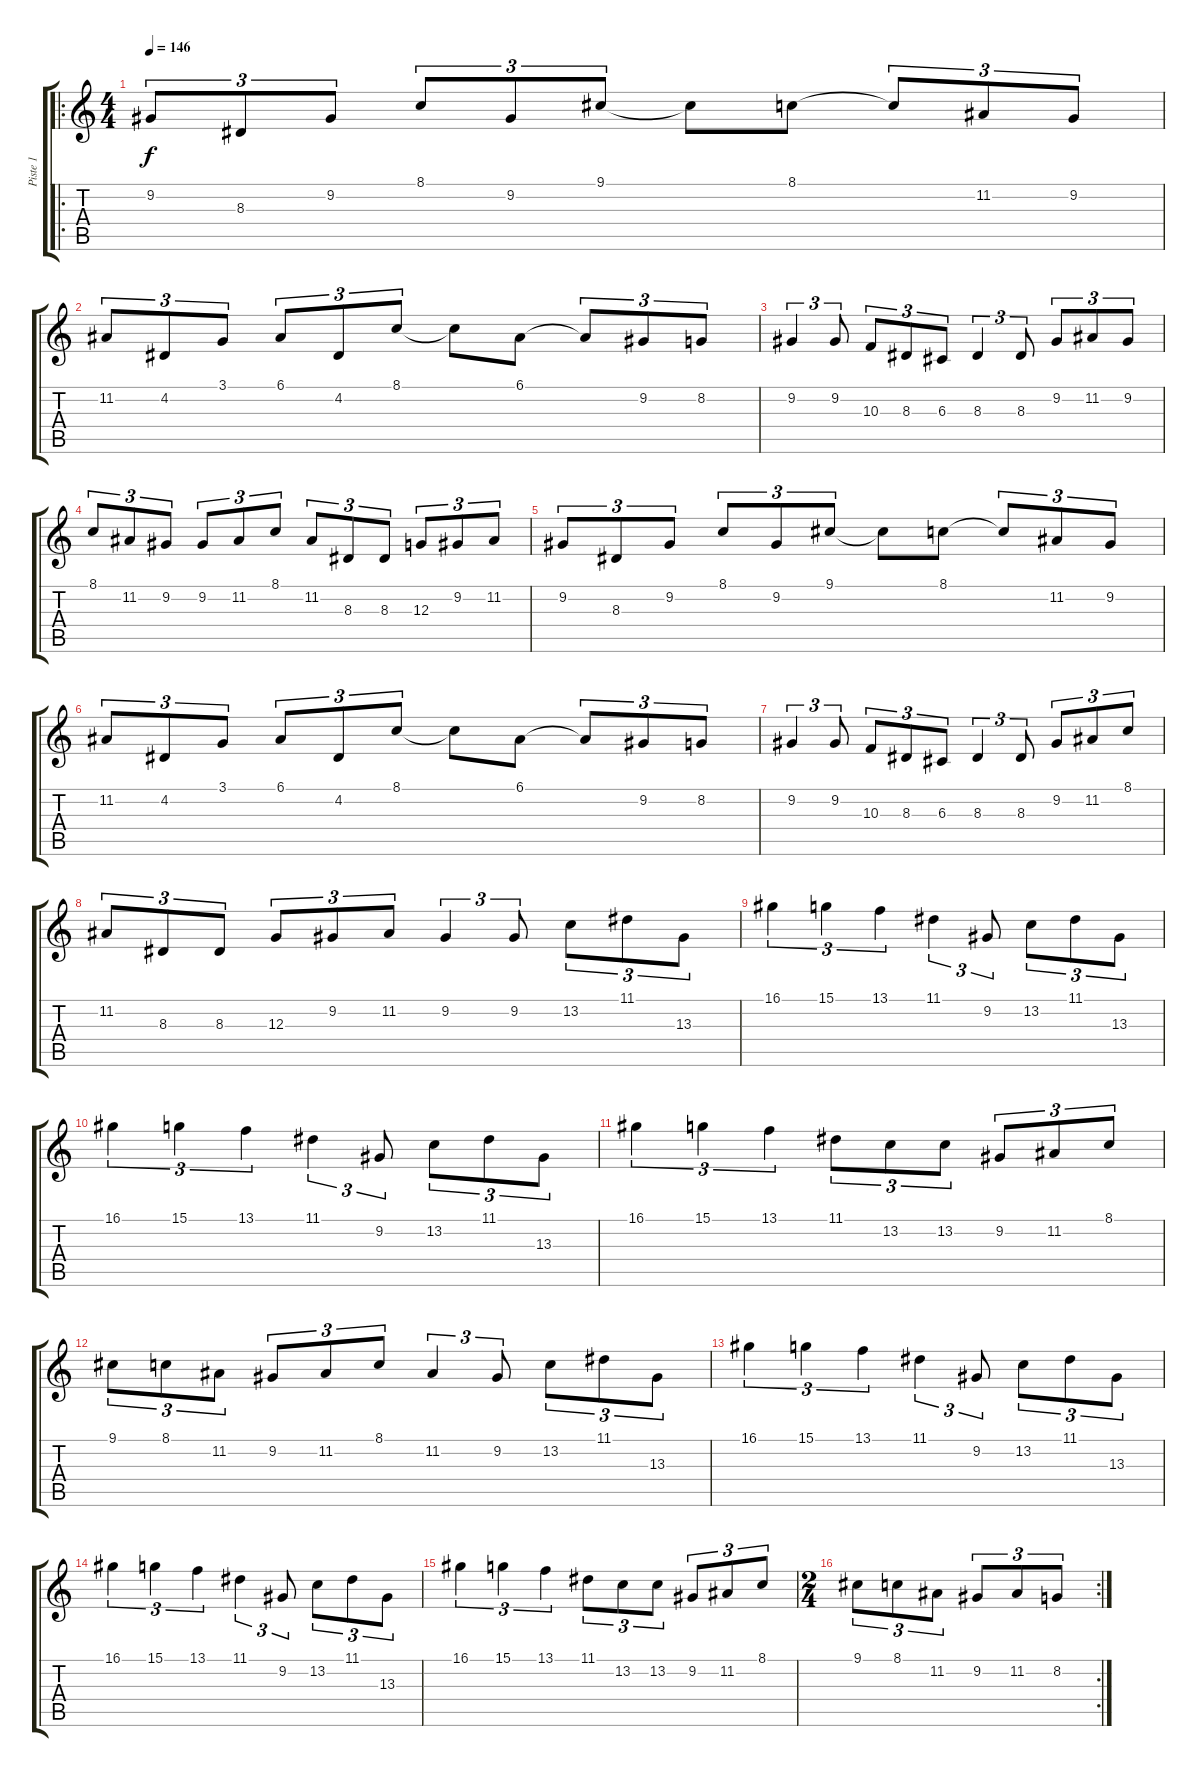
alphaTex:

\track ("Piste 1" "Piste 1") {instrument lead3calliope}
\staff {score tabs}
\tuning (E4 B3 G3 D3 A2 E2) {hide}
\ro
\ts (4 4)
\tempo 146
\clef g2
\ks c
9.2.8{tu (3 2) dy f instrument lead3calliope} 8.3.8{tu (3 2)} 9.2.8{tu (3 2)} 8.1.8{tu (3 2)} 9.2.8{tu (3 2)} 9.1.8{tu (3 2)} 9.1{t}.8 8.1.8 8.1{t}.8{tu (3 2)} 11.2.8{tu (3 2)} 9.2.8{tu (3 2)} |
11.2.8{tu (3 2)} 4.2.8{tu (3 2)} 3.1.8{tu (3 2)} 6.1.8{tu (3 2)} 4.2.8{tu (3 2)} 8.1.8{tu (3 2)} 8.1{t}.8 6.1.8 6.1{t}.8{tu (3 2)} 9.2.8{tu (3 2)} 8.2.8{tu (3 2)} |
9.2.4{tu (3 2)} 9.2.8{tu (3 2)} 10.3.8{tu (3 2)} 8.3.8{tu (3 2)} 6.3.8{tu (3 2)} 8.3.4{tu (3 2)} 8.3.8{tu (3 2)} 9.2.8{tu (3 2)} 11.2.8{tu (3 2)} 9.2.8{tu (3 2)} |
8.1.8{tu (3 2)} 11.2.8{tu (3 2)} 9.2.8{tu (3 2)} 9.2.8{tu (3 2)} 11.2.8{tu (3 2)} 8.1.8{tu (3 2)} 11.2.8{tu (3 2)} 8.3.8{tu (3 2)} 8.3.8{tu (3 2)} 12.3.8{tu (3 2)} 9.2.8{tu (3 2)} 11.2.8{tu (3 2)} |
9.2.8{tu (3 2)} 8.3.8{tu (3 2)} 9.2.8{tu (3 2)} 8.1.8{tu (3 2)} 9.2.8{tu (3 2)} 9.1.8{tu (3 2)} 9.1{t}.8 8.1.8 8.1{t}.8{tu (3 2)} 11.2.8{tu (3 2)} 9.2.8{tu (3 2)} |
11.2.8{tu (3 2)} 4.2.8{tu (3 2)} 3.1.8{tu (3 2)} 6.1.8{tu (3 2)} 4.2.8{tu (3 2)} 8.1.8{tu (3 2)} 8.1{t}.8 6.1.8 6.1{t}.8{tu (3 2)} 9.2.8{tu (3 2)} 8.2.8{tu (3 2)} |
9.2.4{tu (3 2)} 9.2.8{tu (3 2)} 10.3.8{tu (3 2)} 8.3.8{tu (3 2)} 6.3.8{tu (3 2)} 8.3.4{tu (3 2)} 8.3.8{tu (3 2)} 9.2.8{tu (3 2)} 11.2.8{tu (3 2)} 8.1.8{tu (3 2)} |
11.2.8{tu (3 2)} 8.3.8{tu (3 2)} 8.3.8{tu (3 2)} 12.3.8{tu (3 2)} 9.2.8{tu (3 2)} 11.2.8{tu (3 2)} 9.2.4{tu (3 2)} 9.2.8{tu (3 2)} 13.2.8{tu (3 2)} 11.1.8{tu (3 2)} 13.3.8{tu (3 2)} |
16.1.4{tu (3 2)} 15.1.4{tu (3 2)} 13.1.4{tu (3 2)} 11.1.4{tu (3 2)} 9.2.8{tu (3 2)} 13.2.8{tu (3 2)} 11.1.8{tu (3 2)} 13.3.8{tu (3 2)} |
16.1.4{tu (3 2)} 15.1.4{tu (3 2)} 13.1.4{tu (3 2)} 11.1.4{tu (3 2)} 9.2.8{tu (3 2)} 13.2.8{tu (3 2)} 11.1.8{tu (3 2)} 13.3.8{tu (3 2)} |
16.1.4{tu (3 2)} 15.1.4{tu (3 2)} 13.1.4{tu (3 2)} 11.1.8{tu (3 2)} 13.2.8{tu (3 2)} 13.2.8{tu (3 2)} 9.2.8{tu (3 2)} 11.2.8{tu (3 2)} 8.1.8{tu (3 2)} |
9.1.8{tu (3 2)} 8.1.8{tu (3 2)} 11.2.8{tu (3 2)} 9.2.8{tu (3 2)} 11.2.8{tu (3 2)} 8.1.8{tu (3 2)} 11.2.4{tu (3 2)} 9.2.8{tu (3 2)} 13.2.8{tu (3 2)} 11.1.8{tu (3 2)} 13.3.8{tu (3 2)} |
16.1.4{tu (3 2)} 15.1.4{tu (3 2)} 13.1.4{tu (3 2)} 11.1.4{tu (3 2)} 9.2.8{tu (3 2)} 13.2.8{tu (3 2)} 11.1.8{tu (3 2)} 13.3.8{tu (3 2)} |
16.1.4{tu (3 2)} 15.1.4{tu (3 2)} 13.1.4{tu (3 2)} 11.1.4{tu (3 2)} 9.2.8{tu (3 2)} 13.2.8{tu (3 2)} 11.1.8{tu (3 2)} 13.3.8{tu (3 2)} |
16.1.4{tu (3 2)} 15.1.4{tu (3 2)} 13.1.4{tu (3 2)} 11.1.8{tu (3 2)} 13.2.8{tu (3 2)} 13.2.8{tu (3 2)} 9.2.8{tu (3 2)} 11.2.8{tu (3 2)} 8.1.8{tu (3 2)} |
\rc 2
\ts (2 4)
9.1.8{tu (3 2)} 8.1.8{tu (3 2)} 11.2.8{tu (3 2)} 9.2.8{tu (3 2)} 11.2.8{tu (3 2)} 8.2.8{tu (3 2)}
